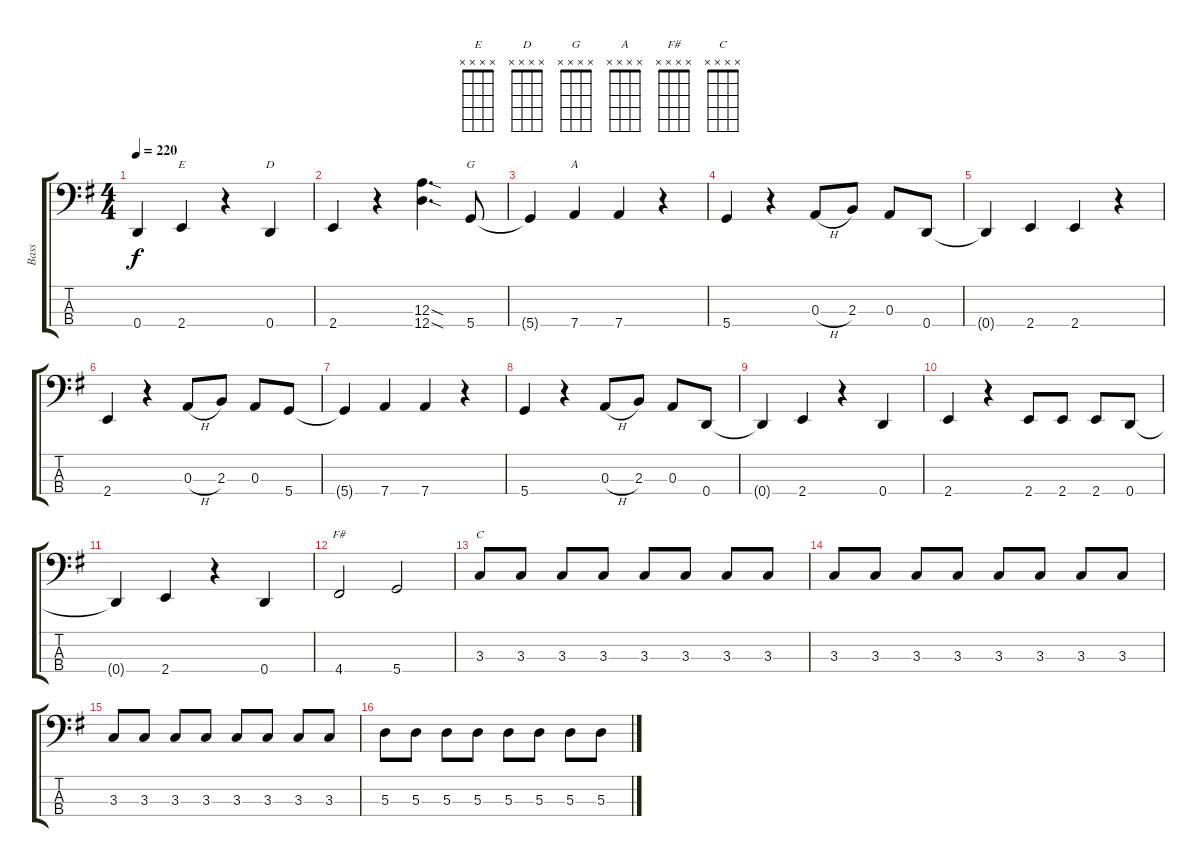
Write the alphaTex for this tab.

\track ("Bass" "Bass") {instrument electricbasspick}
\staff {score tabs}
\tuning (G2 D2 A1 D1) {hide}
\chord ("E" x x x x)
\chord ("D" x x x x)
\chord ("G" x x x x)
\chord ("A" x x x x)
\chord ("F#" x x x x)
\chord ("C" x x x x)
\ts (4 4)
\tempo 220
\clef f4
\ks eminor
0.4{t}.4{dy f} 2.4.4{ch "E"} r.4 0.4.4{ch "D"} |
2.4.4 r.4 (12.3{sod} 12.4{sod}).4{d} 5.4.8{ch "G"} |
5.4{t}.4 7.4.4{ch "A"} 7.4.4 r.4 |
5.4.4 r.4 0.3{h}.8 2.3.8 0.3.8 0.4.8 |
0.4{t}.4 2.4.4 2.4.4 r.4 |
2.4.4 r.4 0.3{h}.8 2.3.8 0.3.8 5.4.8 |
5.4{t}.4 7.4.4 7.4.4 r.4 |
5.4.4 r.4 0.3{h}.8 2.3.8 0.3.8 0.4.8 |
0.4{t}.4 2.4.4 r.4 0.4.4 |
2.4.4 r.4 2.4.8 2.4.8 2.4.8 0.4.8 |
0.4{t}.4 2.4.4 r.4 0.4.4 |
4.4.2{ch "F#"} 5.4.2 |
3.3.8{ch "C"} 3.3.8 3.3.8 3.3.8 3.3.8 3.3.8 3.3.8 3.3.8 |
3.3.8 3.3.8 3.3.8 3.3.8 3.3.8 3.3.8 3.3.8 3.3.8 |
3.3.8 3.3.8 3.3.8 3.3.8 3.3.8 3.3.8 3.3.8 3.3.8 |
5.3.8 5.3.8 5.3.8 5.3.8 5.3.8 5.3.8 5.3.8 5.3.8
